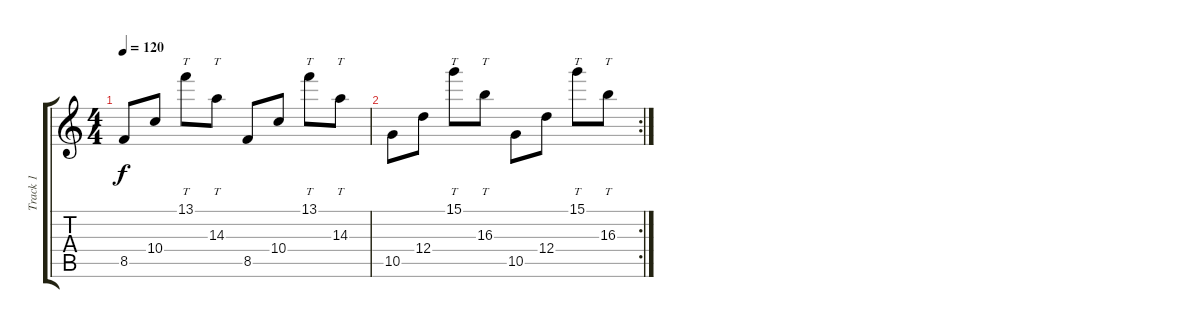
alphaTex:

\track ("Track 1" "Track 1") {instrument acousticguitarnylon}
\staff {score tabs}
\tuning (E4 B3 G3 D3 A2 E2) {hide}
\ts (4 4)
\tempo 120
\clef g2
\ks c
8.5.8{dy f} 10.4.8 13.1.8{tt} 14.3.8{tt} 8.5.8 10.4.8 13.1.8{tt} 14.3.8{tt} |
\rc 2
10.5.8 12.4.8 15.1.8{tt} 16.3.8{tt} 10.5.8 12.4.8 15.1.8{tt} 16.3.8{tt}
